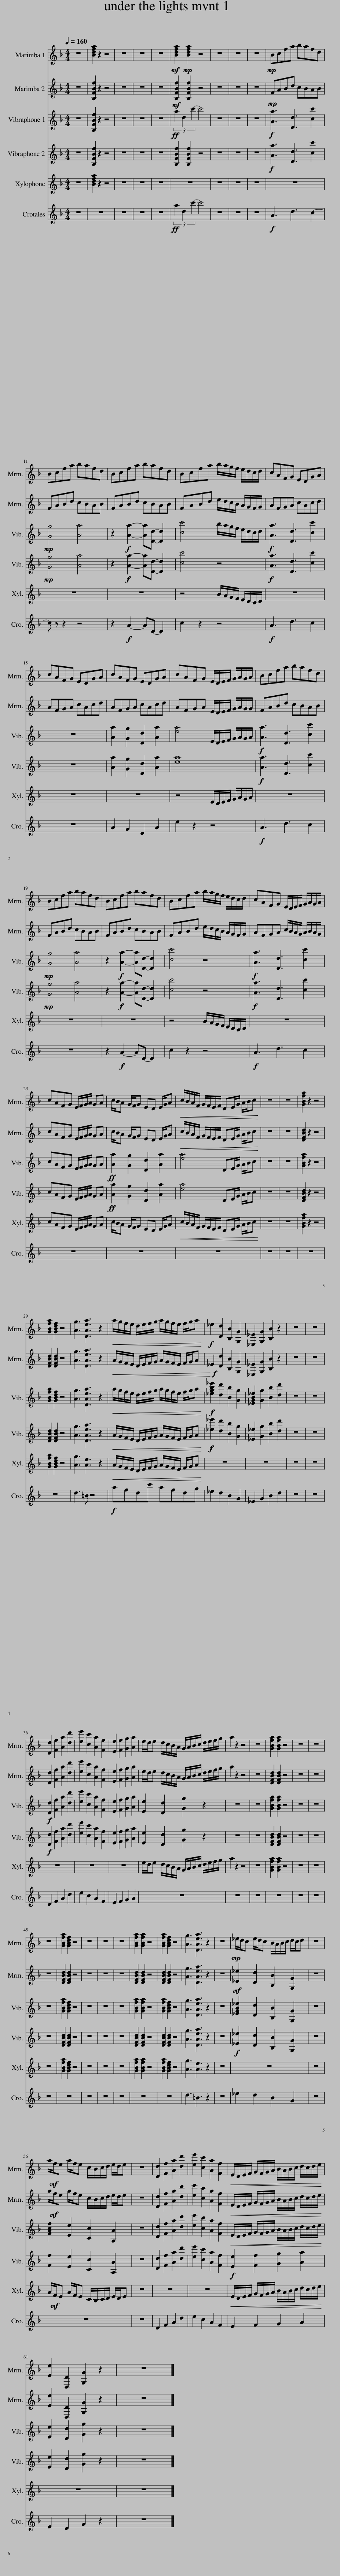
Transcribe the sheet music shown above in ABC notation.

X:1
%%score 1 2 3 4 5 6
L:1/8
Q:1/4=160
M:4/4
I:linebreak $
K:F
V:1 treble
V:2 treble
V:3 treble
V:4 treble
V:5 treble transpose=12
V:6 treble transpose=24
V:1
 z8 | [Bdfa]2 z2 z4 | z8 | z8 | z8 | %5
!mf! [Bdfa]2!mp! [Bdfa]2 z4 | z8 | z8 | z8 |!mp! Bcfa bafd |$ %10
 Bcfa bafd | Bcfa bafd | Bcfa b/a/g/f/ e/d/c/d/ | cAFG EDGA |$ cAFG EDGA | %15
 cAFG EDGA | cAFG E/D/E/F/ G/A/G/A/ | Bcfa bafd |$ Bcfa bafd | Bcfa bafd | %20
 Bcfa b/a/g/f/ e/d/c/d/ | cAFG E/D/E/F/ G/A/G/A/ |$ cAFG E/F/G/A/ GA | c/B/A G/F/G ED E/G/A |!<(! c/B/A/F/ G/F/E/F/ DE/G/ A/B/c!<)! | %25
 z8 | z8 | [GBfa]2 z2 z4 |$ [GBfa]2 [GBdf]2 z4 | [Ag]3 [DAea]3 z2 | %30
!<(! a/g/f/e/ d/e/f/g/ a/g/f/e/ f/g/a!<)! |!f! _e2 [Dd]2 [B,B]2 [G,G]2 | [_E,_E]2 [G,G]2 [B,B]2 z2 | z8 | z8 |$ %35
 [Dd]2 [Ff]2 [Aa]2 [dd']2 | [ee']2 [cc']2 [Aa]2 [Ff]2 | [Ee]2 [Ff]2 [Gg]2 [Aa]2 | e/d/e d/c/B/A/ G/A/B/c/ d/e/f/g/ | a2 z2 z4 | %40
 z8 | [GBfa]2 [GBfa]2 z4 | z8 | z8 |$ z8 | %45
 [GBfa]2 [GBdf]2 z4 | z8 | z8 | z8 | [GBfa]2 [GBfa]2 z4 | %50
 [GBfa]2 [GBdf]2 z4 | [Ag]3 [DAea]3 z2 | z8 |!mp! _e/d/c e/d/c B/A/B/c/ d/c/d | z8 |$ %55
 a/!mf!f/e a/f/e c/B/c/d/ e/d/e | z8 | [Dd]2 [Ff]2 [Aa]2 [dd']2 | [ee']2 [cc']2 [Aa]2 [Ff]2 |!<(! E/D/E/F/ G/F/G/A/ B/A/B/c/ d/c/d/e/!<)! |$ %60
 [Ee]2 [D,D]2 [G,G]2 z2 | z8 |] %62
V:2
 z8 | [B,FBf]2 z2 z4 | z8 | z8 | z8 | %5
!mf! [B,FBf]2 [B,FBf]2 z4 | z8 | z8 | z8 |!mp! FABd cBAB |$ %10
 FABd cBAB | FABd cBAB | FABd e/d/c/B/ A/G/F/G/ | AFGA cAcd |$ AFGA cAcd | %15
 AFGA cAcd | AFGA E/D/E/F/ G/A/G/G/ | FABd cBAB |$ FABd cBAB | FABd cBAB | %20
 FABd e/d/c/B/ A/G/F/G/ | AFGA c/B/A/G/ A/B/A/G/ |$ cAFG E/F/G/A/ GA | c/B/A G/F/G ED E/G/A |!<(! c/B/A/F/ G/F/E/F/ DE/G/ A/B/c!<)! | %25
 z8 | z8 | [DFBd]2 z2 z4 |$ [DFBd]2 [DFBd]2 z4 | [Ag]3 [DAea]3 z2 | %30
!<(! A/G/F/E/ D/E/F/G/ A/G/F/E/ F/G/A!<)! |!f! _E2 [Dd]2 [B,B]2 [G,G]2 | [_E,_E]2 [G,G]2 [B,B]2 z2 | z8 | z8 |$ %35
 [Dd]2 [Ff]2 [Aa]2 [dd']2 | [ee']2 [cc']2 [Aa]2 [Ff]2 | [Ee]2 [Ff]2 [Gg]2 [Aa]2 | e/d/e d/c/B/A/ G/A/B/c/ d/e/f/g/ | a2 z2 z4 | %40
 z8 | [DFBd]2 [DFBd]2 z4 | z8 | z8 |$ z8 | %45
 [DFBd]2 [DFBd]2 z4 | z8 | z8 | z8 | [DFBd]2 [DFBd]2 z4 | %50
 [DFBd]2 [DFBd]2 z4 | [Ag]3 [DAea]3 z2 | z8 |!mf! [_E_e]2 [Dd]2 [B,B]2 [G,G]2 | z8 |$ %55
 a/!mf!f/e a/f/e c/B/c/d/ e/d/e | z8 | [Dd]2 [Ff]2 [Aa]2 [dd']2 | [ee']2 [cc']2 [Aa]2 [Ff]2 |!<(! E/D/E/F/ G/F/G/A/ B/A/B/c/ d/c/d/e/!<)! |$ %60
 [Ee]2 [D,D]2 [G,G]2 z2 | z8 |] %62
V:3
 z8 | [B,FBf]2 z2 z4 | z8 | z8 | z8 | %5
!ff! (3a2 d2 c'2- c'4 | z8 | z8 | z8 |!f! [Aa]3 [Dd]3 [cc']2 |$ %10
!mp! [Gg]4 [Aa]4 | z2!f! [Aa]2- [Aa][Dd]- [Dd]2 | [cc']4 b/a/g/f/ e/d/c/d/ |!f! [Aa]3 [Dd]3 [cc']2 |$ z8 | %15
 [Aa]2 [Gg]2 [Dd]2 [Aa]2 | [ea]4 E/D/E/F/ G/A/G/A/ |!f! [Aa]3 [Dd]3 [cc']2 |$!mp! [Gg]4 [Aa]4 | z2!f! [Aa]2- [Aa][Dd]- [Dd]2 | %20
 [cc']4 z4 |!f! [Aa]3 [Dd]3 [cc']2 |$ cAFG E/F/G/A/ GA |!ff! [Aa]2 [Gg]2 [Dd]2 [Aa]2 | [ea]4 DE/G/ A/B/c | %25
 z8 | z8 | [GBfa]2 z2 z4 |$ [GBfa]2 [GBdf]2 z4 | [Ag]3 [DAea]3 z2 | %30
!<(! a/g/f/e/ d/e/f/g/ a/g/f/e/ f/g/a!<)! |!f! [_egb_e']2 [dd']2 [Bb]2 [Gg]2 | [_EGB_e]2 [Gg]2 [Bb]2 [dd']2 | z8 | z8 |$ %35
!f! [Dd]2 [Ff]2 [Aa]2 [dd']2 | [ee']2 [cc']2 [Aa]2 [Ff]2 | [Ee]2 [Ff]2 [Gg]2 [Aa]2 | [Ee]2 [Dd]2 [Gg]2 z2 | z8 | %40
 z8 | [GBfa]2 [GBfa]2 z4 | z8 | z8 |$ z8 | %45
 [GBfa]2 [GBdf]2 z4 | z8 | z8 | z8 | [GBfa]2 [GBfa]2 z4 | %50
 [GBfa]2 [GBdf]2 z4 | [Ag]3 [DAea]3 z2 | z8 | [_EGB_e]2 [Dd]2 [B,B]2 [G,G]2 | z8 |$ %55
 [FAcf]2 [Ee]2 [Cc]2 [A,A]2 | z8 | [Dd]2 [Ff]2 [Aa]2 [dd']2 | [ee']2 [cc']2 [Aa]2 [Ff]2 |!<(! E/D/E/F/ G/F/G/A/ B/A/B/c/ d/c/d/e/!<)! |$ %60
 [Ee]2 [Dd]2 [Gg]2 z2 | z8 |] %62
V:4
 z8 | [B,FBf]2 z2 z4 | z8 | z8 | z8 | %5
 [B,FBf]2 [B,FBf]2 z4 | z8 | z8 | z8 |!f! [Aa]3 [Dd]3 [cc']2 |$ %10
!mp! [Gg]4 [Aa]4 | z2!f! [Aa]2- [Aa][Dd]- [Dd]2 | [cc']4 z4 |!f! [Aa]3 [Dd]3 [cc']2 |$ z8 | %15
 [Aa]2 [Gg]2 [Dd]2 [Aa]2 | [ea]8 |!f! [Aa]3 [Dd]3 [cc']2 |$!mp! [Gg]4 [Aa]4 | z2!f! [Aa]2- [Aa][Dd]- [Dd]2 | %20
 [cc']4 z4 |!f! [Aa]3 [Dd]3 [cc']2 |$ cAFG E/F/G/A/ GA |!ff! [Aa]2 [Gg]2 [Dd]2 [Aa]2 | [ea]4 DE/G/ A/B/c | %25
 z8 | z8 | [DFBd]2 z2 z4 |$ [DFBd]2 [DFBd]2 z4 | [Ag]3 [DAea]3 z2 | %30
!<(! A/G/F/E/ D/E/F/G/ A/G/F/E/ F/G/A!<)! |!f!!f! [_e_e']2 [dd']2 [Bb]2 [Gg]2 | [_E_e]2 [Gg]2 [Bb]2 [dd']2 | z8 | z8 |$ %35
!f! [Dd]2 [Ff]2 [Aa]2 [dd']2 | [ee']2 [cc']2 [Aa]2 [Ff]2 | [Ee]2 [Ff]2 [Gg]2 [Aa]2 | [Ee]2 [Dd]2 [Gg]2 z2 | z8 | %40
 z8 | [DFBd]2 [DFBd]2 z4 | z8 | z8 |$ z8 | %45
 [DFBd]2 [DFBd]2 z4 | z8 | z8 | z8 | [DFBd]2 [DFBd]2 z4 | %50
 [DFBd]2 [DFBd]2 z4 | [Ag]3 [DAea]3 z2 | z8 |!f! [_E_e]2 [Dd]2 [B,B]2 [G,G]2 | z8 |$ %55
 [Ff]2 [Ee]2 [Cc]2 [A,A]2 | z8 | [Dd]2 [Ff]2 [Aa]2 [dd']2 | [ee']2 [cc']2 [Aa]2 [Ff]2 |!f! [Ee]2 [Ff]2 [Gg]2 [Aa]2 |$ %60
 [Ee]2 [Dd]2 [Gg]2 z2 | z8 |] %62
V:5
 z8 | [Bdfa]2 z2 z4 | z8 | z8 | z8 | %5
 z8 | z8 | z8 | z8 | z8 |$ %10
 z8 | z8 | z4 B/A/G/F/ E/D/C/D/ | z8 |$ z8 | %15
 z8 | z4 E/D/E/F/ G/A/G/A/ | z8 |$ z8 | z8 | %20
 z4 B/A/G/F/ E/D/C/D/ | z8 |$ cAFG E/F/G/A/ GA | c/B/A G/F/G ED E/G/A |!<(! c/B/A/F/ G/F/E/F/ DE/G/ A/B/c!<)! | %25
 z8 | z8 | [GBfa]2 z2 z4 |$ [GBfa]2 [GBdf]2 z4 | [Ag]3 [Ae]3 z2 | %30
!<(! A/G/F/E/ D/E/F/G/ A/G/F/E/ F/G/A!<)! | z8 | z8 | z8 | z8 |$ %35
 z8 | z8 | z8 | e/d/e d/c/B/A/ G/A/B/c/ d/e/f/g/ | a2 z2 z4 | %40
 z8 | [GBfa]2 [GBfa]2 z4 | z8 | z8 |$ z8 | %45
 [GBfa]2 [GBdf]2 z4 | z8 | z8 | z8 | [GBfa]2 [GBfa]2 z4 | %50
 [GBfa]2 [GBdf]2 z4 | [Ag]3 [Ae]3 z2 | z8 | z8 | z8 |$ %55
 A/!mf!F/E A/F/E C/B,/C/D/ E/D/E | z8 | z8 | z8 |!<(! E/D/E/F/ G/F/G/A/ B/A/B/c/ d/c/d/e/!<)! |$ %60
 z8 | z8 |] %62
V:6
 z8 | z8 | z8 | z8 | z8 | %5
!ff! (3a2 d2 c'2- c'4 | z8 | z8 | z8 |!f! A3 d3 c2- |$ %10
 c z z2 z4 | z2!f! A2- AD- D2 | c2 z2 z4 |!f! A3 d3 c2 |$ z8 | %15
 A2 G2 D2 A2 | e2 z2 z4 |!f! A3 d3 c2 |$ z8 | z2!f! A2- AD- D2 | %20
 c2 z2 z4 |!f! A3 d3 c2 |$ z8 | z8 | z8 | %25
 z8 | z8 | z8 |$ z8 | d3 =B z4 | %30
!f! afdc' afdg | _e2 d2 B2 G2 | _E2 G2 B2 d2 | z8 | z8 |$ %35
 D2 F2 A2 d2 | e2 c2 A2 F2 | E2 F2 G2 A2 | z8 | z8 | %40
 z8 | z8 | z8 | z8 |$ z8 | %45
 z8 | z8 | z8 | z8 | z8 | %50
 z8 | d3 =B3 z2 | z8 | _e2 d2 B2 G2 | z8 |$ %55
 z8 | z8 | D2 F2 A2 d2 | e2 c2 A2 F2 | E2 F2 G2 A2 |$ %60
 E2 D2 G2 z2 | z8 |] %62
